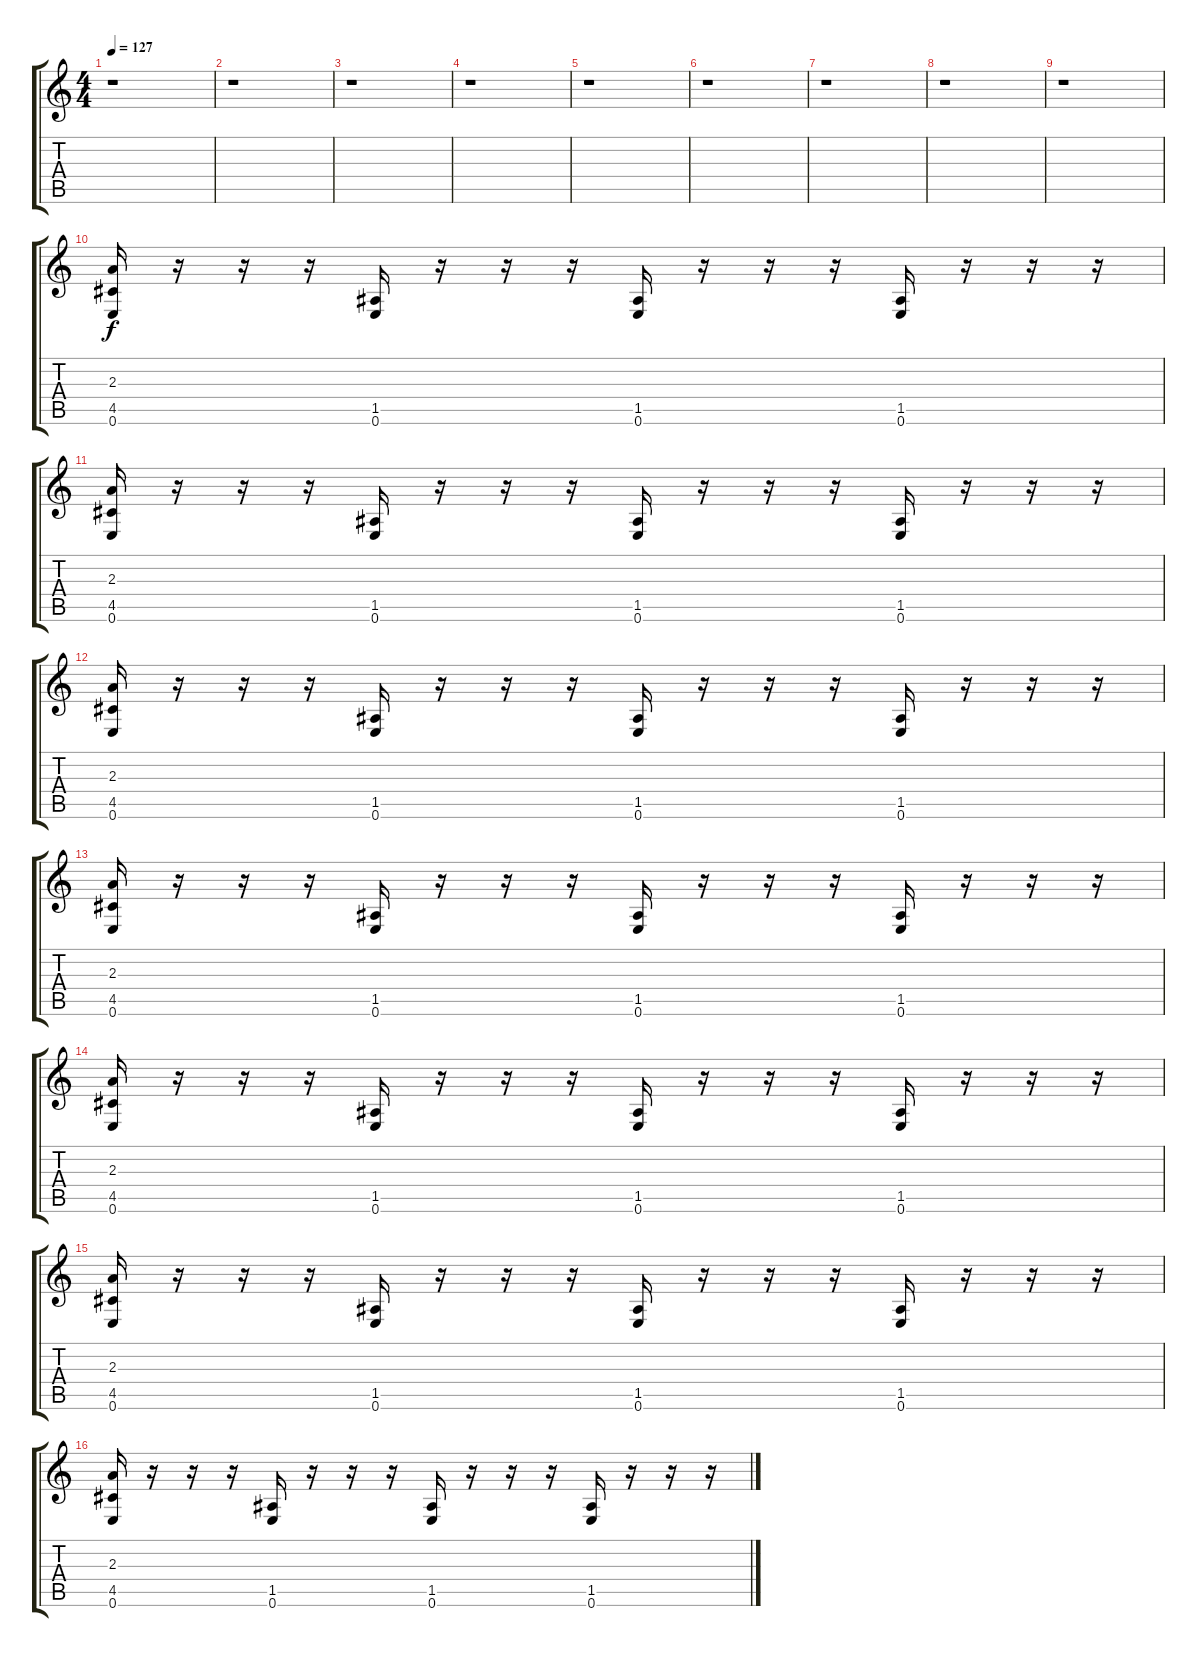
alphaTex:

\track "" {instrument acousticguitarnylon}
\staff {score tabs}
\tuning (E4 B3 G3 D3 A2 E2) {hide}
\ts (4 4)
\tempo 127
\clef g2
\ks c
r.1{dy f} |
r.1 |
r.1 |
r.1 |
r.1 |
r.1 |
r.1 |
r.1 |
r.1 |
(2.3 4.5 0.6).16 r.16 r.16 r.16 (1.5 0.6).16 r.16 r.16 r.16 (1.5 0.6).16 r.16 r.16 r.16 (1.5 0.6).16 r.16 r.16 r.16 |
(2.3 4.5 0.6).16 r.16 r.16 r.16 (1.5 0.6).16 r.16 r.16 r.16 (1.5 0.6).16 r.16 r.16 r.16 (1.5 0.6).16 r.16 r.16 r.16 |
(2.3 4.5 0.6).16 r.16 r.16 r.16 (1.5 0.6).16 r.16 r.16 r.16 (1.5 0.6).16 r.16 r.16 r.16 (1.5 0.6).16 r.16 r.16 r.16 |
(2.3 4.5 0.6).16 r.16 r.16 r.16 (1.5 0.6).16 r.16 r.16 r.16 (1.5 0.6).16 r.16 r.16 r.16 (1.5 0.6).16 r.16 r.16 r.16 |
(2.3 4.5 0.6).16 r.16 r.16 r.16 (1.5 0.6).16 r.16 r.16 r.16 (1.5 0.6).16 r.16 r.16 r.16 (1.5 0.6).16 r.16 r.16 r.16 |
(2.3 4.5 0.6).16 r.16 r.16 r.16 (1.5 0.6).16 r.16 r.16 r.16 (1.5 0.6).16 r.16 r.16 r.16 (1.5 0.6).16 r.16 r.16 r.16 |
(2.3 4.5 0.6).16 r.16 r.16 r.16 (1.5 0.6).16 r.16 r.16 r.16 (1.5 0.6).16 r.16 r.16 r.16 (1.5 0.6).16 r.16 r.16 r.16
